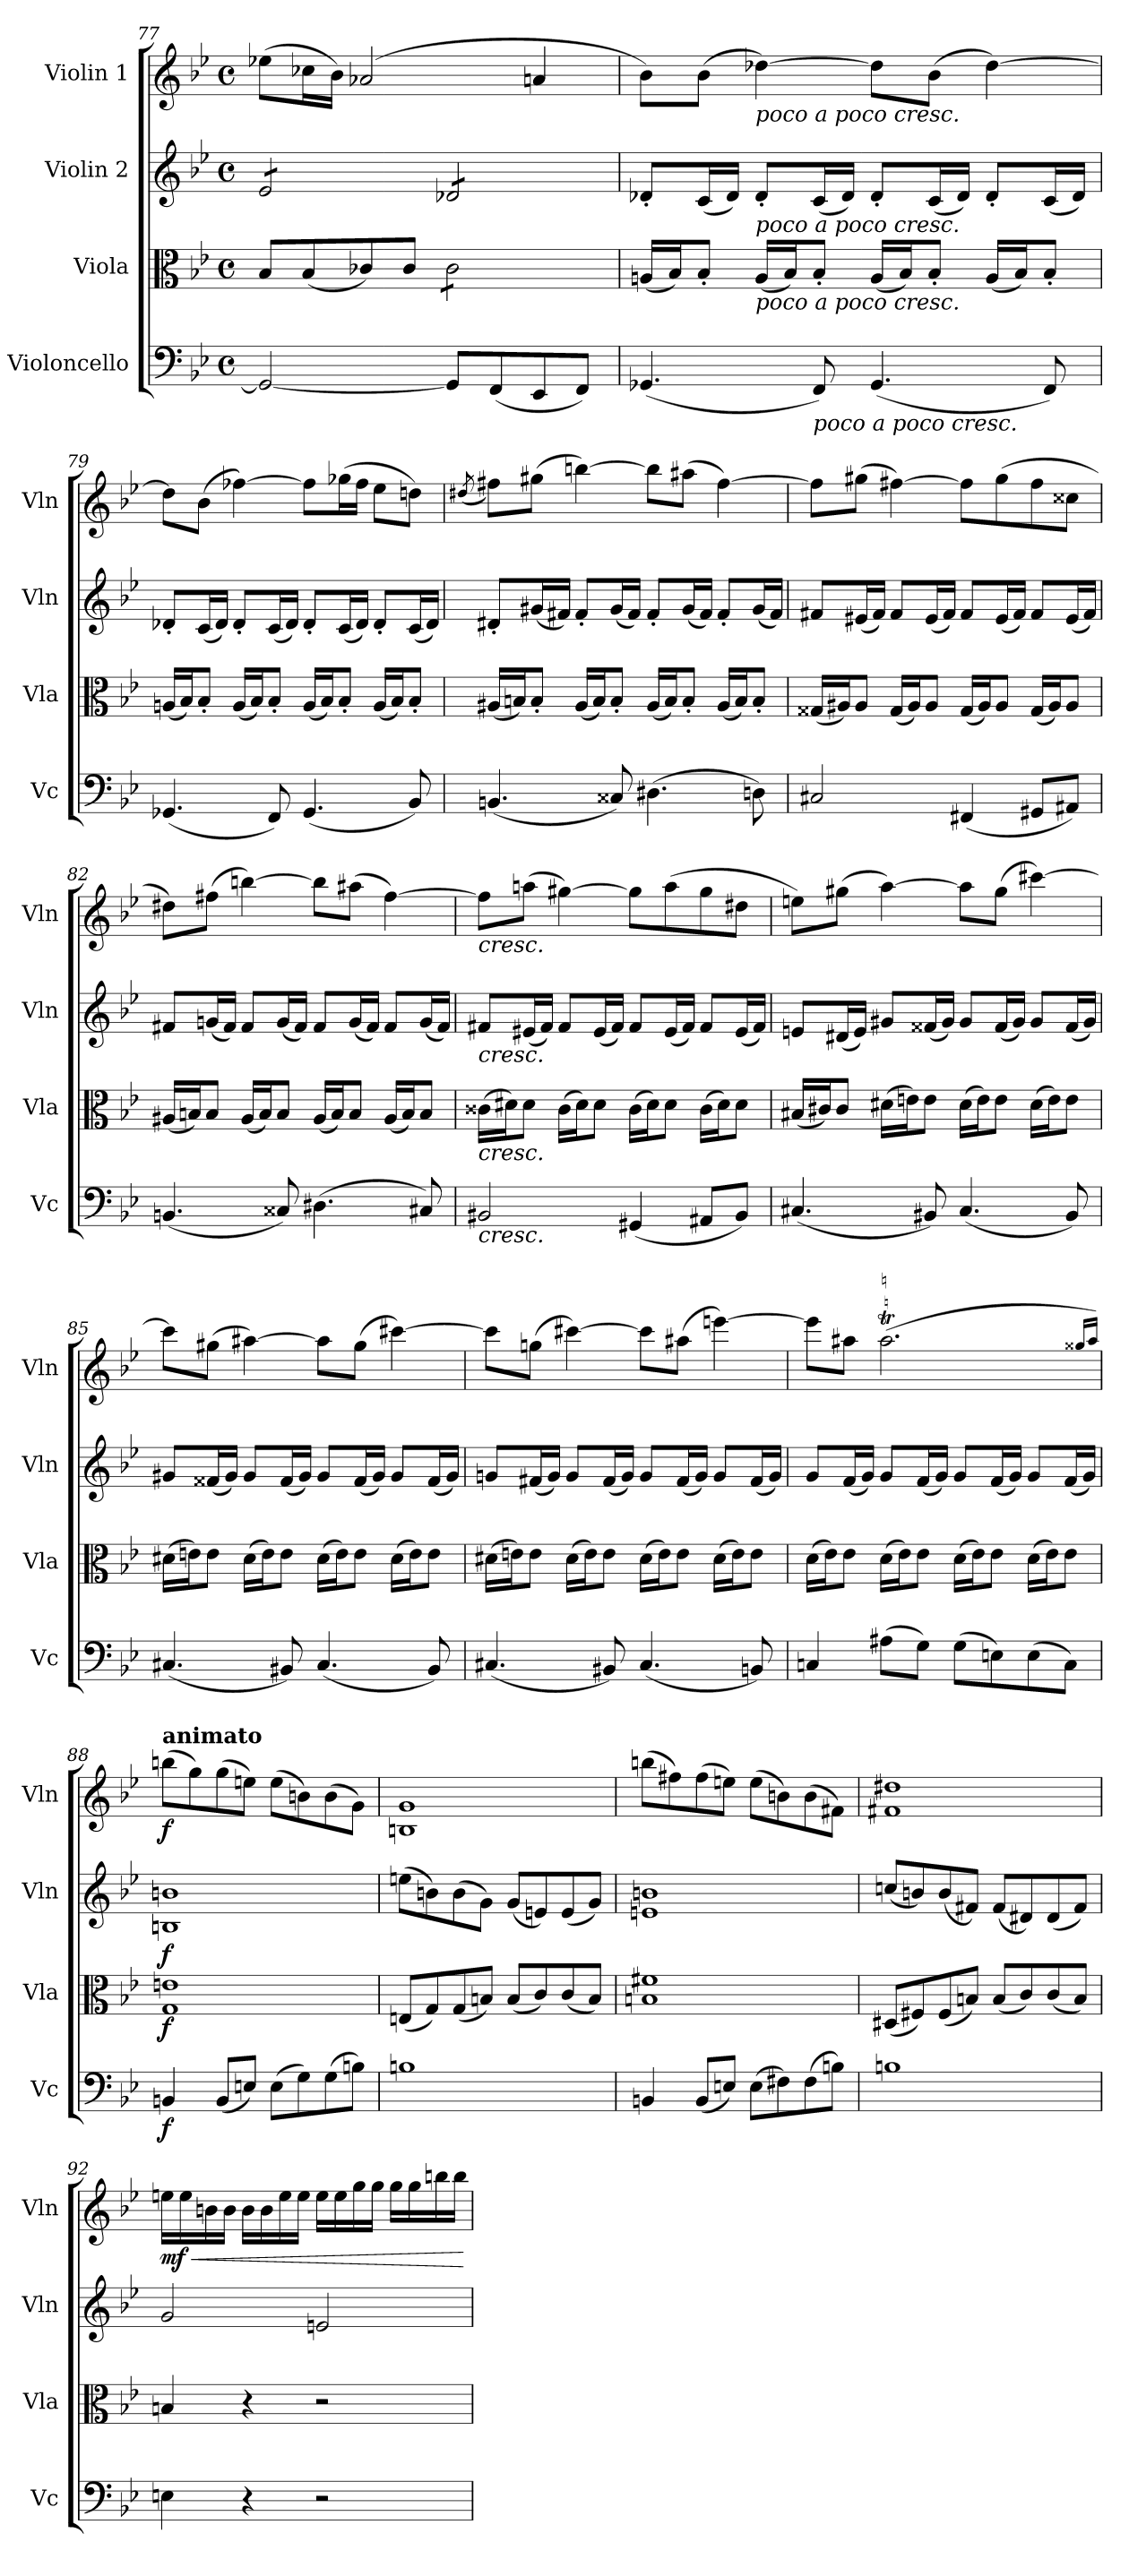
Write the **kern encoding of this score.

**kern	**dynam	**kern	**dynam	**kern	**dynam	**kern	**dynam
*part4	*part4	*part3	*part3	*part2	*part2	*part1	*part1
*staff4	*staff4	*staff3	*staff3	*staff2	*staff2	*staff1	*staff1
*I"Violoncello	*	*I"Viola	*	*I"Violin 2	*	*I"Violin 1	*
*I'Vc	*	*I'Vla	*	*I'Vln	*	*I'Vln	*
*clefF4	*	*clefC3	*	*clefG2	*	*clefG2	*
*k[b-e-]	*	*k[b-e-]	*	*k[b-e-]	*	*k[b-e-]	*
*M4/4	*	*M4/4	*	*M4/4	*	*M4/4	*
*met(c)	*	*met(c)	*	*met(c)	*	*met(c)	*
=77	=77	=77	=77	=77	=77	=77	=77
*	*	*	*	*tremolo	*	*	*
2GG-/_	.	8B-/L	.	8e-/L	.	(8ee-X\L	.
.	.	(8B-/	.	8e-/	.	16cc-X\L	.
.	.	.	.	.	.	16b-\JJ)	.
.	.	8c-X/)	.	8e-/	.	(2a-X/	.
.	.	8c-/J	.	8e-/J	.	.	.
*	*	*tremolo	*	*	*	*	*
8GG-/L]	.	8c-\L	.	8d-X/L	.	.	.
(8FF/	.	8c-\	.	8d-X/	.	.	.
8EE-/	.	8c-\	.	8d-X/	.	4an/	.
8FF/J)	.	8c-\J	.	8d-X/J	.	.	.
*	*	*	*	*Xtremolo	*	*	*
*	*	*Xtremolo	*	*	*	*	*
!!LO:LB:g=z
=78	=78	=78	=78	=78	=78	=78	=78
(4.GG-X/	.	(16An/LL	.	8d-X'/L	.	8b-\L)	.
.	.	16B-/J)	.	.	.	.	.
.	.	8B-'/J	.	(16c/L	.	(8b-\J	.
.	.	.	.	16d-/JJ)	.	.	.
!	!	!	!	!	!	!LO:TX:b:i:t=poco a poco cresc.	!
!	!	!	!	!LO:TX:b:i:t=poco a poco cresc.	!	!	!
!	!	!LO:TX:b:i:t=poco a poco cresc.	!	!	!	!	!
.	.	(16A/LL	.	8d-'/L	.	[>4dd-X\)	.
.	.	16B-/J)	.	.	.	.	.
!LO:TX:b:i:t=poco a poco cresc.	!	!	!	!	!	!	!
8FF/)	.	8B-'/J	.	(16c/L	.	.	.
.	.	.	.	16d-/JJ)	.	.	.
(4.GG-/	.	(16A/LL	.	8d-'/L	.	8dd-\L]	.
.	.	16B-/J)	.	.	.	.	.
.	.	8B-'/J	.	(16c/L	.	(8b-\J	.
.	.	.	.	16d-/JJ)	.	.	.
.	.	(16A/LL	.	8d-'/L	.	[>4dd-\)	.
.	.	16B-/J)	.	.	.	.	.
8FF/)	.	8B-'/J	.	(16c/L	.	.	.
.	.	.	.	16d-/JJ)	.	.	.
=79	=79	=79	=79	=79	=79	=79	=79
(4.GG-X/	.	(16An/LL	.	8d-X'/L	.	8dd-\L]	.
.	.	16B-/J)	.	.	.	.	.
.	.	8B-'/J	.	(16c/L	.	(8b-\J	.
.	.	.	.	16d-/JJ)	.	.	.
.	.	(16A/LL	.	8d-'/L	.	[>4ff-X\)	.
.	.	16B-/J)	.	.	.	.	.
8FF/)	.	8B-'/J	.	(16c/L	.	.	.
.	.	.	.	16d-/JJ)	.	.	.
(4.GG-/	.	(16A/LL	.	8d-'/L	.	8ff-\L]	.
.	.	16B-/J)	.	.	.	.	.
.	.	8B-'/J	.	(16c/L	.	(16gg-X\L	.
.	.	.	.	16d-/JJ)	.	16ff-\JJ	.
.	.	(16A/LL	.	8d-'/L	.	8ee-\L	.
.	.	16B-/J)	.	.	.	.	.
8BB-/)	.	8B-'/J	.	(16c/L	.	8ddn\J)	.
.	.	.	.	16d-/JJ)	.	.	.
!!LO:LB:g=z
=80	=80	=80	=80	=80	=80	=80	=80
.	.	.	.	.	.	(8qdd#X/	.
(4.BBn/	.	(16A#X/LL	.	8d#X'/L	.	8ff#X\L)	.
.	.	16Bn/J)	.	.	.	.	.
.	.	8B'/J	.	(16g#X/L	.	(8gg#X\J	.
.	.	.	.	16f#X/JJ)	.	.	.
.	.	(16A#/LL	.	8f#'/L	.	[>4bbn\)	.
.	.	16B/J)	.	.	.	.	.
8C##X/)	.	8B'/J	.	(16g#/L	.	.	.
.	.	.	.	16f#/JJ)	.	.	.
(4.D#X\	.	(16A#/LL	.	8f#'/L	.	8bb\L]	.
.	.	16B/J)	.	.	.	.	.
.	.	8B'/J	.	(16g#/L	.	(8aa#X\J	.
.	.	.	.	16f#/JJ)	.	.	.
.	.	(16A#/LL	.	8f#'/L	.	[>4ff#\)	.
.	.	16B/J)	.	.	.	.	.
8Dn\)	.	8B'/J	.	(16g#/L	.	.	.
.	.	.	.	16f#/JJ)	.	.	.
=81	=81	=81	=81	=81	=81	=81	=81
2C#X/	.	(16G##X/LL	.	8f#X/L	.	8ff#\L]	.
.	.	16A#X/J)	.	.	.	.	.
.	.	8A#/J	.	(16e#X/L	.	(8gg#X\J	.
.	.	.	.	16f#/JJ)	.	.	.
.	.	(16G##/LL	.	8f#/L	.	[>4ff#X\)	.
.	.	16A#/J)	.	.	.	.	.
.	.	8A#/J	.	(16e#/L	.	.	.
.	.	.	.	16f#/JJ)	.	.	.
(4FF#X/	.	(16G##/LL	.	8f#/L	.	8ff#\L]	.
.	.	16A#/J)	.	.	.	.	.
.	.	8A#/J	.	(16e#/L	.	(8gg#\	.
.	.	.	.	16f#/JJ)	.	.	.
8GG#X/L	.	(16G##/LL	.	8f#/L	.	8ff#\	.
.	.	16A#/J)	.	.	.	.	.
8AA#X/J)	.	8A#/J	.	(16e#/L	.	8cc##X\J	.
.	.	.	.	16f#/JJ)	.	.	.
!!LO:LB:g=z
=82	=82	=82	=82	=82	=82	=82	=82
(4.BBn/	.	(16A#X/LL	.	8f#X/L	.	8dd#X\L)	.
.	.	16Bn/J)	.	.	.	.	.
.	.	8B/J	.	(16gn/L	.	(8ff#X\J	.
.	.	.	.	16f#/JJ)	.	.	.
.	.	(16A#/LL	.	8f#/L	.	[>4bbn\)	.
.	.	16B/J)	.	.	.	.	.
8C##X/)	.	8B/J	.	(16g/L	.	.	.
.	.	.	.	16f#/JJ)	.	.	.
(4.D#X\	.	(16A#/LL	.	8f#/L	.	8bb\L]	.
.	.	16B/J)	.	.	.	.	.
.	.	8B/J	.	(16g/L	.	(8aa#X\J	.
.	.	.	.	16f#/JJ)	.	.	.
.	.	(16A#/LL	.	8f#/L	.	[>4ff#\)	.
.	.	16B/J)	.	.	.	.	.
8C#X/)	.	8B/J	.	(16g/L	.	.	.
.	.	.	.	16f#/JJ)	.	.	.
=83	=83	=83	=83	=83	=83	=83	=83
!	!	!	!	!	!	!LO:TX:b:i:t=cresc.	!
!	!	!	!	!LO:TX:b:i:t=cresc.	!	!	!
!	!	!LO:TX:b:i:t=cresc.	!	!	!	!	!
!LO:TX:b:i:t=cresc.	!	!	!	!	!	!	!
2BB#X/	.	(16c##X\LL	.	8f#X/L	.	8ff#\L]	.
.	.	16d#X\J)	.	.	.	.	.
.	.	8d#\J	.	(16e#X/L	.	(8aan\J	.
.	.	.	.	16f#/JJ)	.	.	.
.	.	(16c##\LL	.	8f#/L	.	[>4gg#X\)	.
.	.	16d#\J)	.	.	.	.	.
.	.	8d#\J	.	(16e#/L	.	.	.
.	.	.	.	16f#/JJ)	.	.	.
(4GG#X/	.	(16c##\LL	.	8f#/L	.	8gg#\L]	.
.	.	16d#\J)	.	.	.	.	.
.	.	8d#\J	.	(16e#/L	.	(8aa\	.
.	.	.	.	16f#/JJ)	.	.	.
8AA#X/L	.	(16c##\LL	.	8f#/L	.	8gg#\	.
.	.	16d#\J)	.	.	.	.	.
8BB#/J)	.	8d#\J	.	(16e#/L	.	8dd#X\J	.
.	.	.	.	16f#/JJ)	.	.	.
!!LO:PB:g=z
=84	=84	=84	=84	=84	=84	=84	=84
(4.C#X/	.	(16B#X/LL	.	8en/L	.	8een\L)	.
.	.	16c#X/J)	.	.	.	.	.
.	.	8c#/J	.	(16d#X/L	.	(8gg#X\J	.
.	.	.	.	16e/JJ)	.	.	.
.	.	(16d#X\LL	.	8g#X/L	.	[>4aa\)	.
.	.	16en\J)	.	.	.	.	.
8BB#X/)	.	8e\J	.	(16f##X/L	.	.	.
.	.	.	.	16g#/JJ)	.	.	.
(4.C#/	.	(16d#\LL	.	8g#/L	.	8aa\L]	.
.	.	16e\J)	.	.	.	.	.
.	.	8e\J	.	(16f##/L	.	(8gg#\J	.
.	.	.	.	16g#/JJ)	.	.	.
.	.	(16d#\LL	.	8g#/L	.	[>4ccc#X\)	.
.	.	16e\J)	.	.	.	.	.
8BB#/)	.	8e\J	.	(16f##/L	.	.	.
.	.	.	.	16g#/JJ)	.	.	.
=85	=85	=85	=85	=85	=85	=85	=85
(4.C#X/	.	(16d#X\LL	.	8g#X/L	.	8ccc#\L]	.
.	.	16en\J)	.	.	.	.	.
.	.	8e\J	.	(16f##X/L	.	(8gg#X\J	.
.	.	.	.	16g#/JJ)	.	.	.
.	.	(16d#\LL	.	8g#/L	.	[>4aa#X\)	.
.	.	16e\J)	.	.	.	.	.
8BB#X/)	.	8e\J	.	(16f##/L	.	.	.
.	.	.	.	16g#/JJ)	.	.	.
(4.C#/	.	(16d#\LL	.	8g#/L	.	8aa#\L]	.
.	.	16e\J)	.	.	.	.	.
.	.	8e\J	.	(16f##/L	.	(8gg#\J	.
.	.	.	.	16g#/JJ)	.	.	.
.	.	(16d#\LL	.	8g#/L	.	[>4ccc#X\)	.
.	.	16e\J)	.	.	.	.	.
8BB#/)	.	8e\J	.	(16f##/L	.	.	.
.	.	.	.	16g#/JJ)	.	.	.
!!LO:LB:g=z
=86	=86	=86	=86	=86	=86	=86	=86
(4.C#X/	.	(16d#X\LL	.	8gn/L	.	8ccc#\L]	.
.	.	16en\J)	.	.	.	.	.
.	.	8e\J	.	(16f#X/L	.	(8ggn\J	.
.	.	.	.	16g/JJ)	.	.	.
.	.	(16d#\LL	.	8g/L	.	[>4ccc#X\)	.
.	.	16e\J)	.	.	.	.	.
8BB#X/)	.	8e\J	.	(16f#/L	.	.	.
.	.	.	.	16g/JJ)	.	.	.
(4.C#/	.	(16d#\LL	.	8g/L	.	8ccc#\L]	.
.	.	16e\J)	.	.	.	.	.
.	.	8e\J	.	(16f#/L	.	(8aa#X\J	.
.	.	.	.	16g/JJ)	.	.	.
.	.	(16d#\LL	.	8g/L	.	[>4eeen\)	.
.	.	16e\J)	.	.	.	.	.
8BBn/)	.	8e\J	.	(16f#/L	.	.	.
.	.	.	.	16g/JJ)	.	.	.
=87	=87	=87	=87	=87	=87	=87	=87
4Cn/	.	(16d\LL	.	8g/L	.	8eee\L]	.
.	.	16e-\J)	.	.	.	.	.
.	.	8e-\J	.	(16f/L	.	8aa#X\J	.
.	.	.	.	16g/JJ)	.	.	.
!	!	!	!	!	!	!LO:TX:a:t=♮	!
(8A#X\L	.	(16d\LL	.	8g/L	.	(2.aa#t\	.
.	.	16e-\J)	.	.	.	.	.
8G\J)	.	8e-\J	.	(16f/L	.	.	.
.	.	.	.	16g/JJ)	.	.	.
(8G\L	.	(16d\LL	.	8g/L	.	.	.
.	.	16e-\J)	.	.	.	.	.
8En\)	.	8e-\J	.	(16f/L	.	.	.
.	.	.	.	16g/JJ)	.	.	.
(8E\	.	(16d\LL	.	8g/L	.	.	.
.	.	16e-\J)	.	.	.	.	.
8C\J)	.	8e-\J	.	(16f/L	.	.	.
.	.	.	.	16g/JJ)	.	.	.
.	.	.	.	.	.	16qgg##X/LL	.
.	.	.	.	.	.	16qaa#/JJ)	.
!!LO:LB:g=z
=88	=88	=88	=88	=88	=88	=88	=88
!	!	!	!	!	!	!LO:TX:a:B:t=animato	!
!	!LO:DY:b	!	!LO:DY:b	!	!LO:DY:b	!	!LO:DY:b
4BBn/	f	1G 1en	f	1Bn 1bn	f	(8bbn\L	f
.	.	.	.	.	.	8gg\)	.
(8BB/L	.	.	.	.	.	(8gg\	.
8En/J)	.	.	.	.	.	8een\J)	.
(8E\L	.	.	.	.	.	(8ee\L	.
8G\)	.	.	.	.	.	8bn\)	.
(8G\	.	.	.	.	.	(8b\	.
8Bn\J)	.	.	.	.	.	8g\J)	.
=89	=89	=89	=89	=89	=89	=89	=89
1Bn	.	(8En/L	.	(8een\L	.	1Bn 1g	.
.	.	8G/)	.	8bn\)	.	.	.
.	.	(8G/	.	(8b\	.	.	.
.	.	8Bn/J)	.	8g\J)	.	.	.
.	.	(8B/L	.	(8g/L	.	.	.
.	.	8c/)	.	8en/)	.	.	.
.	.	(8c/	.	(8e/	.	.	.
.	.	8B/J)	.	8g/J)	.	.	.
=90	=90	=90	=90	=90	=90	=90	=90
4BBn/	.	1Bn 1f#X	.	1en 1bn	.	(8bbn\L	.
.	.	.	.	.	.	8ff#X\)	.
(8BB/L	.	.	.	.	.	(8ff#\	.
8En/J)	.	.	.	.	.	8een\J)	.
(8E\L	.	.	.	.	.	(8ee\L	.
8F#X\)	.	.	.	.	.	8bn\)	.
(8F#\	.	.	.	.	.	(8b\	.
8Bn\J)	.	.	.	.	.	8f#X\J)	.
=91	=91	=91	=91	=91	=91	=91	=91
1Bn	.	(8D#X/L	.	(8ccn/L	.	1f#X 1dd#X	.
.	.	8F#X/)	.	8bn/)	.	.	.
.	.	(8F#/	.	(8b/	.	.	.
.	.	8Bn/J)	.	8f#X/J)	.	.	.
.	.	(8B/L	.	(8f#/L	.	.	.
.	.	8c/)	.	8d#X/)	.	.	.
.	.	(8c/	.	(8d#/	.	.	.
.	.	8B/J)	.	8f#/J)	.	.	.
!!LO:LB:g=z
=92	=92	=92	=92	=92	=92	=92	=92
!	!	!	!	!	!	!	!LO:HP:b
!	!	!	!	!	!	!	!LO:DY:n=1:b
4En\	.	4Bn/	.	2g/	.	16een\LL	< mf
.	.	.	.	.	.	16ee\	.
.	.	.	.	.	.	16bn\	.
.	.	.	.	.	.	16b\JJ	.
4r	.	4r	.	.	.	16b\LL	.
.	.	.	.	.	.	16b\	.
.	.	.	.	.	.	16ee\	.
.	.	.	.	.	.	16ee\JJ	.
2r	.	2r	.	2en/	.	16ee\LL	.
.	.	.	.	.	.	16ee\	.
.	.	.	.	.	.	16gg\	.
.	.	.	.	.	.	16gg\JJ	.
.	.	.	.	.	.	16gg\LL	.
.	.	.	.	.	.	16gg\	.
.	.	.	.	.	.	16bbn\	.
.	.	.	.	.	.	16bb\JJ	.
.	.	.	.	.	.	.	[
=	=	=	=	=	=	=	=
*-	*-	*-	*-	*-	*-	*-	*-
